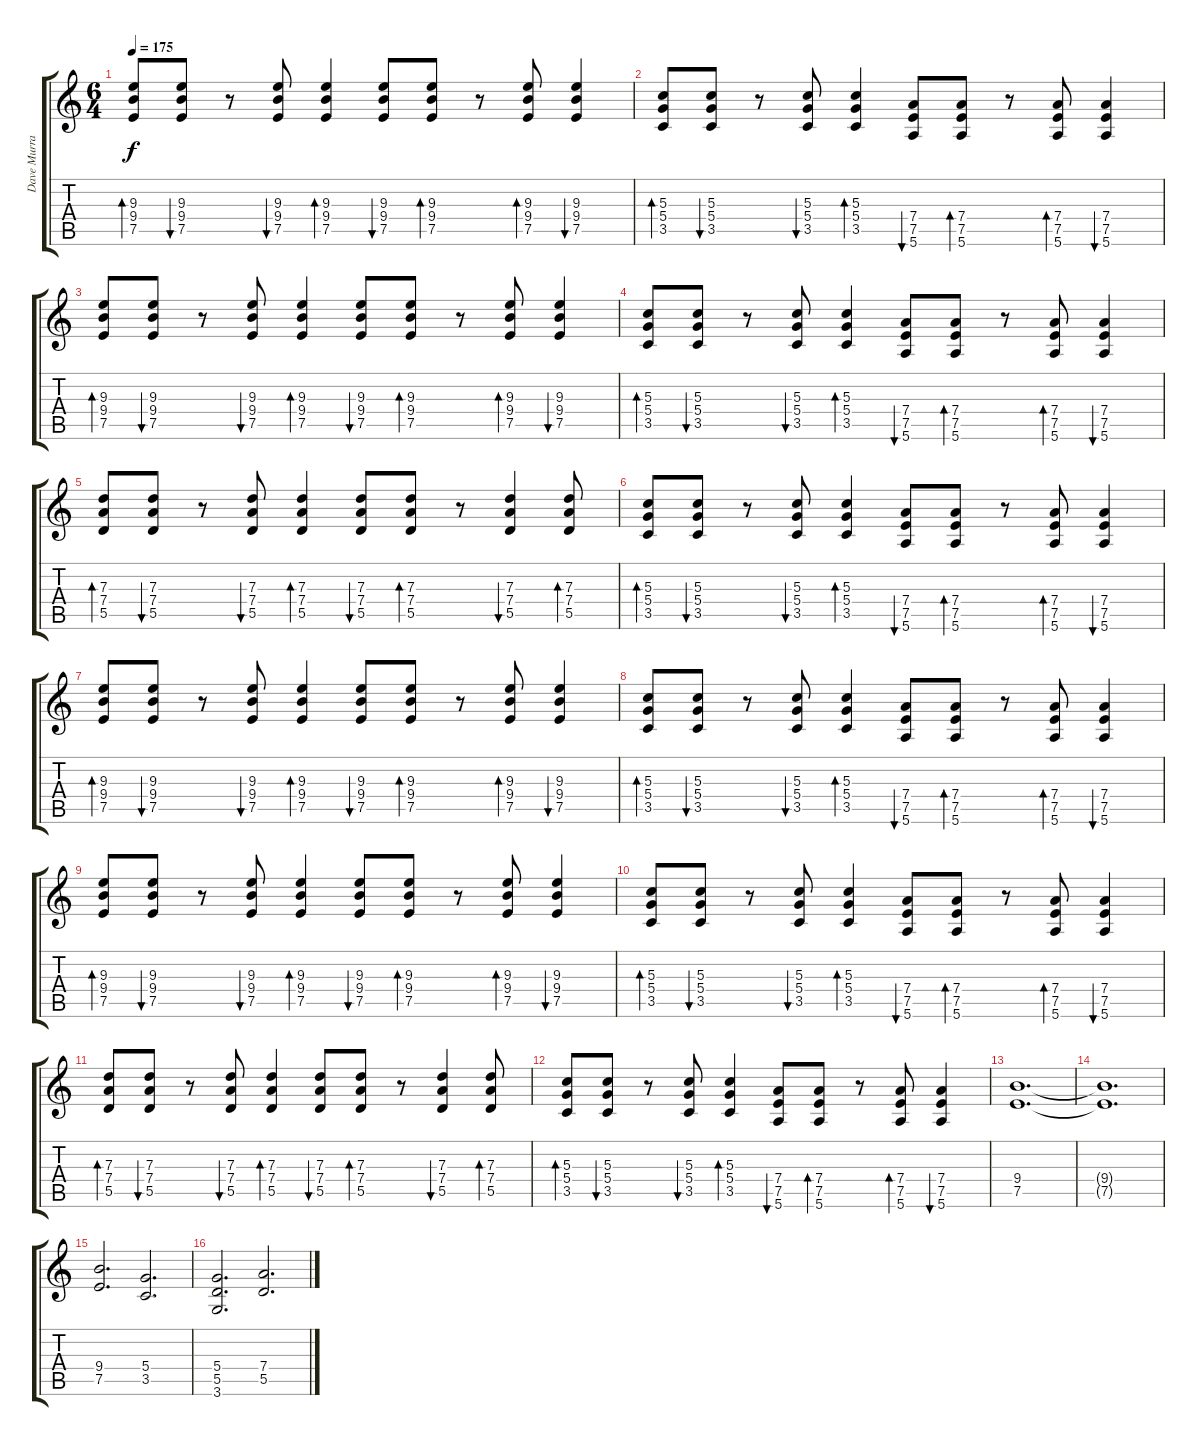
\track ("Dave Murray" "Dave Murra") {instrument distortionguitar}
\staff {score tabs}
\tuning (E4 B3 G3 D3 A2 E2) {hide}
\ts (6 4)
\tempo 175
\clef g2
\ks c
(9.3 9.4 7.5).8{bd 480 dy f} (9.3 9.4 7.5).8{bu 480} r.8 (9.3 9.4 7.5).8{bu 480} (9.3 9.4 7.5).4{bd 480} (9.3 9.4 7.5).8{bu 480} (9.3 9.4 7.5).8{bd 480} r.8 (9.3 9.4 7.5).8{bd 480} (9.3 9.4 7.5).4{bu 480} |
(5.3 5.4 3.5).8{bd 480} (5.3 5.4 3.5).8{bu 480} r.8 (5.3 5.4 3.5).8{bu 480} (5.3 5.4 3.5).4{bd 480} (7.4 7.5 5.6).8{bu 480} (7.4 7.5 5.6).8{bd 480} r.8 (7.4 7.5 5.6).8{bd 480} (7.4 7.5 5.6).4{bu 480} |
(9.3 9.4 7.5).8{bd 480} (9.3 9.4 7.5).8{bu 480} r.8 (9.3 9.4 7.5).8{bu 480} (9.3 9.4 7.5).4{bd 480} (9.3 9.4 7.5).8{bu 480} (9.3 9.4 7.5).8{bd 480} r.8 (9.3 9.4 7.5).8{bd 480} (9.3 9.4 7.5).4{bu 480} |
(5.3 5.4 3.5).8{bd 480} (5.3 5.4 3.5).8{bu 480} r.8 (5.3 5.4 3.5).8{bu 480} (5.3 5.4 3.5).4{bd 480} (7.4 7.5 5.6).8{bu 480} (7.4 7.5 5.6).8{bd 480} r.8 (7.4 7.5 5.6).8{bd 480} (7.4 7.5 5.6).4{bu 480} |
(7.3 7.4 5.5).8{bd 480} (7.3 7.4 5.5).8{bu 480} r.8 (7.3 7.4 5.5).8{bu 480} (7.3 7.4 5.5).4{bd 480} (7.3 7.4 5.5).8{bu 480} (7.3 7.4 5.5).8{bd 480} r.8 (7.3 7.4 5.5).4{bu 480} (7.3 7.4 5.5).8{bd 480} |
(5.3 5.4 3.5).8{bd 480} (5.3 5.4 3.5).8{bu 480} r.8 (5.3 5.4 3.5).8{bu 480} (5.3 5.4 3.5).4{bd 480} (7.4 7.5 5.6).8{bu 480} (7.4 7.5 5.6).8{bd 480} r.8 (7.4 7.5 5.6).8{bd 480} (7.4 7.5 5.6).4{bu 480} |
(9.3 9.4 7.5).8{bd 480} (9.3 9.4 7.5).8{bu 480} r.8 (9.3 9.4 7.5).8{bu 480} (9.3 9.4 7.5).4{bd 480} (9.3 9.4 7.5).8{bu 480} (9.3 9.4 7.5).8{bd 480} r.8 (9.3 9.4 7.5).8{bd 480} (9.3 9.4 7.5).4{bu 480} |
(5.3 5.4 3.5).8{bd 480} (5.3 5.4 3.5).8{bu 480} r.8 (5.3 5.4 3.5).8{bu 480} (5.3 5.4 3.5).4{bd 480} (7.4 7.5 5.6).8{bu 480} (7.4 7.5 5.6).8{bd 480} r.8 (7.4 7.5 5.6).8{bd 480} (7.4 7.5 5.6).4{bu 480} |
(9.3 9.4 7.5).8{bd 480} (9.3 9.4 7.5).8{bu 480} r.8 (9.3 9.4 7.5).8{bu 480} (9.3 9.4 7.5).4{bd 480} (9.3 9.4 7.5).8{bu 480} (9.3 9.4 7.5).8{bd 480} r.8 (9.3 9.4 7.5).8{bd 480} (9.3 9.4 7.5).4{bu 480} |
(5.3 5.4 3.5).8{bd 480} (5.3 5.4 3.5).8{bu 480} r.8 (5.3 5.4 3.5).8{bu 480} (5.3 5.4 3.5).4{bd 480} (7.4 7.5 5.6).8{bu 480} (7.4 7.5 5.6).8{bd 480} r.8 (7.4 7.5 5.6).8{bd 480} (7.4 7.5 5.6).4{bu 480} |
(7.3 7.4 5.5).8{bd 480} (7.3 7.4 5.5).8{bu 480} r.8 (7.3 7.4 5.5).8{bu 480} (7.3 7.4 5.5).4{bd 480} (7.3 7.4 5.5).8{bu 480} (7.3 7.4 5.5).8{bd 480} r.8 (7.3 7.4 5.5).4{bu 480} (7.3 7.4 5.5).8{bd 480} |
(5.3 5.4 3.5).8{bd 480} (5.3 5.4 3.5).8{bu 480} r.8 (5.3 5.4 3.5).8{bu 480} (5.3 5.4 3.5).4{bd 480} (7.4 7.5 5.6).8{bu 480} (7.4 7.5 5.6).8{bd 480} r.8 (7.4 7.5 5.6).8{bd 480} (7.4 7.5 5.6).4{bu 480} |
(9.4 7.5).1{d instrument distortionguitar} |
(9.4{t} 7.5{t}).1{d} |
(9.4 7.5).2{d volume 12 instrument distortionguitar} (5.4 3.5).2{d} |
(5.4 5.5 3.6).2{d} (7.4 5.5).2{d}
